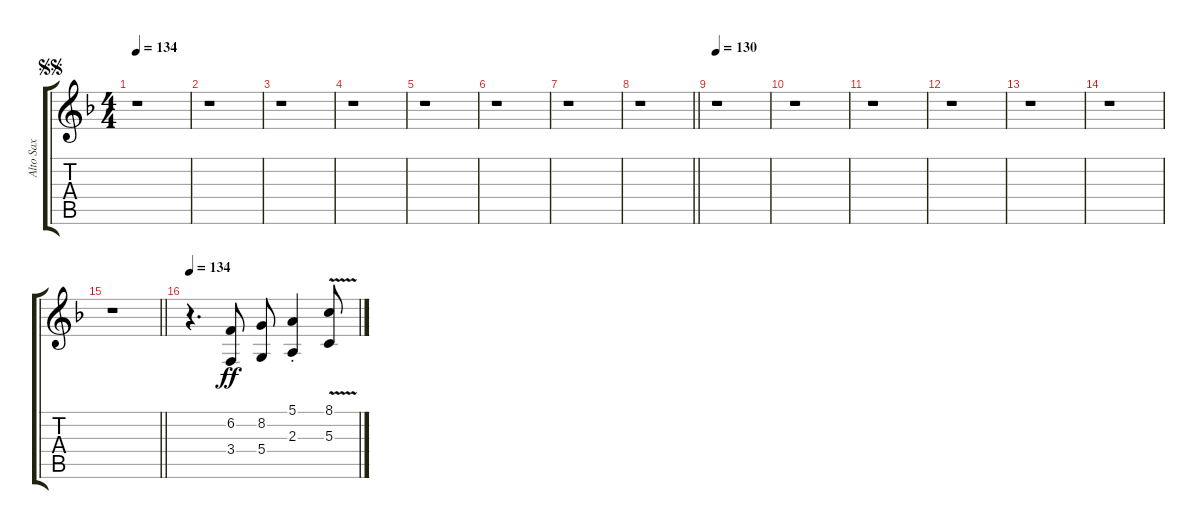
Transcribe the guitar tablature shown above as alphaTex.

\track ("Alto Sax" "Alto Sax") {instrument altosax}
\staff {score tabs}
\tuning (E4 B3 G3 D3 A2 E2) {hide}
\ts (4 4)
\jump segnosegno
\tempo 134
\clef g2
\ks f
r.1{dy ff} |
r.1 |
r.1 |
r.1 |
r.1 |
r.1 |
r.1 |
\barLineRight lightlight
r.1 |
\tempo 130
r.1 |
r.1 |
r.1 |
r.1 |
r.1 |
r.1 |
\barLineRight lightlight
r.1 |
\tempo 134
r.4{d} (6.2 3.4).8 (8.2 5.4).8 (5.1{st} 2.3{st}).4 (8.1{v} 5.3{v}).8
